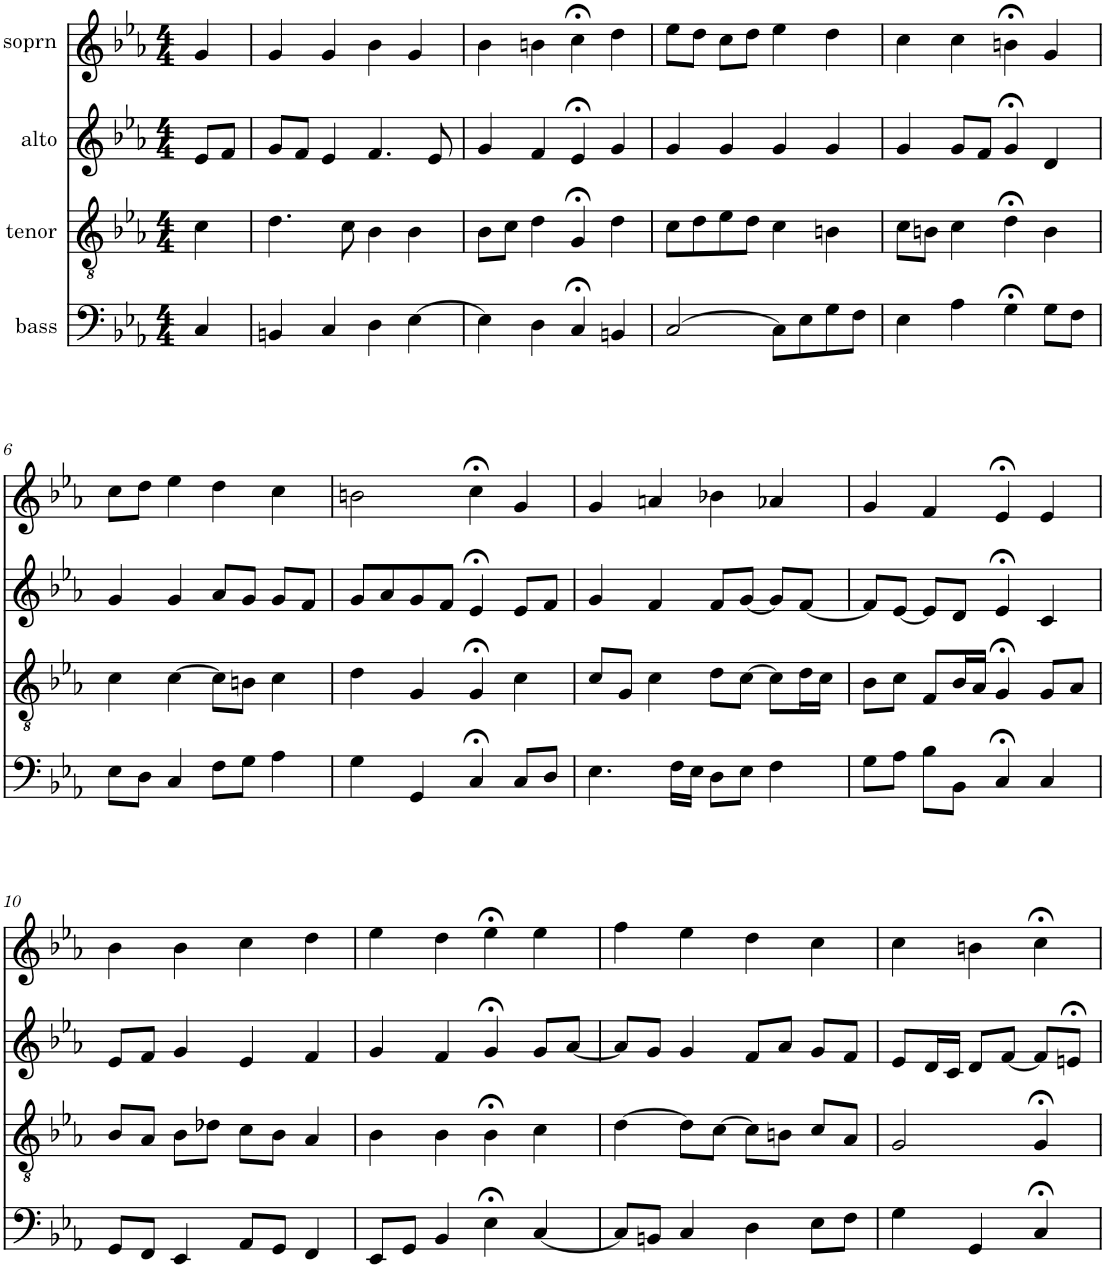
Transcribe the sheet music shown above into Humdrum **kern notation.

**kern	**kern	**kern	**kern
*part4	*part3	*part2	*part1
*staff4	*staff3	*staff2	*staff1
*I"bass	*I"tenor	*I"alto	*I"soprn
*clefF4	*clefGv2	*clefG2	*clefG2
*k[b-e-a-]	*k[b-e-a-]	*k[b-e-a-]	*k[b-e-a-]
*c:	*c:	*c:	*c:
*M4/4	*M4/4	*M4/4	*M4/4
=1	=1	=1	=1
4C/	4c\	8e-/L	4g/
.	.	8f/J	.
=2	=2	=2	=2
4BBn/	4.d\	8g/L	4g/
.	.	8f/J	.
4C/	.	4e-/	4g/
.	8c\	.	.
4D\	4B-\	4.f/	4b-\
[4E-\	4B-\	.	4g/
.	.	8e-/	.
=3	=3	=3	=3
4E-\]	8B-\L	4g/	4b-\
.	8c\J	.	.
4D\	4d\	4f/	4bn\
4C;</	4G;</	4e-;</	4cc;<\
4BBn/	4d\	4g/	4dd\
=4	=4	=4	=4
[2C/	8c\L	4g/	8ee-\L
.	8d\	.	8dd\J
.	8e-\	4g/	8cc\L
.	8d\J	.	8dd\J
8C\L]	4c\	4g/	4ee-\
8E-\	.	.	.
8G\	4Bn\	4g/	4dd\
8F\J	.	.	.
=5	=5	=5	=5
4E-\	8c\L	4g/	4cc\
.	8Bn\J	.	.
4A-\	4c\	8g/L	4cc\
.	.	8f/J	.
4G;<\	4d;<\	4g;</	4bn;<\
8G\L	4B\	4d/	4g/
8F\J	.	.	.
!!LO:LB:g=z
=6	=6	=6	=6
8E-\L	4c\	4g/	8cc\L
8D\J	.	.	8dd\J
4C/	[4c\	4g/	4ee-\
8F\L	8c\L]	8a-/L	4dd\
8G\J	8Bn\J	8g/J	.
4A-\	4c\	8g/L	4cc\
.	.	8f/J	.
=7	=7	=7	=7
4G\	4d\	8g/L	2bn\
.	.	8a-/	.
4GG/	4G/	8g/	.
.	.	8f/J	.
4C;</	4G;</	4e-;</	4cc;<\
8C/L	4c\	8e-/L	4g/
8D/J	.	8f/J	.
=8	=8	=8	=8
4.E-\	8c/L	4g/	4g/
.	8G/J	.	.
.	4c\	4f/	4an/
16F\LL	.	.	.
16E-\JJ	.	.	.
8D\L	8d\L	8f/L	4b-X\
8E-\J	[8c\J	[8g/J	.
4F\	8c\L]	8g/L]	4a-X/
.	16d\L	[8f/J	.
.	16c\JJ	.	.
=9	=9	=9	=9
8G\L	8B-\L	8f/L]	4g/
8A-\J	8c\J	[8e-/J	.
8B-\L	8F/L	8e-/L]	4f/
8BB-\J	16B-/L	8d/J	.
.	16A-/JJ	.	.
4C;</	4G;</	4e-;</	4e-;</
4C/	8G/L	4c/	4e-/
.	8A-/J	.	.
!!LO:LB:g=z
=10	=10	=10	=10
8GG/L	8B-/L	8e-/L	4b-\
8FF/J	8A-/J	8f/J	.
4EE-/	8B-\L	4g/	4b-\
.	8d-X\J	.	.
8AA-/L	8c\L	4e-/	4cc\
8GG/J	8B-\J	.	.
4FF/	4A-/	4f/	4dd\
=11	=11	=11	=11
8EE-/L	4B-\	4g/	4ee-\
8GG/J	.	.	.
4BB-/	4B-\	4f/	4dd\
4E-;<\	4B-;<\	4g;</	4ee-;<\
[4C/	4c\	8g/L	4ee-\
.	.	[8a-/J	.
=12	=12	=12	=12
8C/L]	[4d\	8a-/L]	4ff\
8BBn/J	.	8g/J	.
4C/	8d\L]	4g/	4ee-\
.	[8c\J	.	.
4D\	8c\L]	8f/L	4dd\
.	8Bn\J	8a-/J	.
8E-\L	8c/L	8g/L	4cc\
8F\J	8A-/J	8f/J	.
=13	=13	=13	=13
4G\	2G/	8e-/L	4cc\
.	.	16d/L	.
.	.	16c/JJ	.
4GG/	.	8d/L	4bn\
.	.	[8f/J	.
4C;</	4G;</	8f/L]	4cc;<\
.	.	8en;</J	.
=	=	=	=
*-	*-	*-	*-
